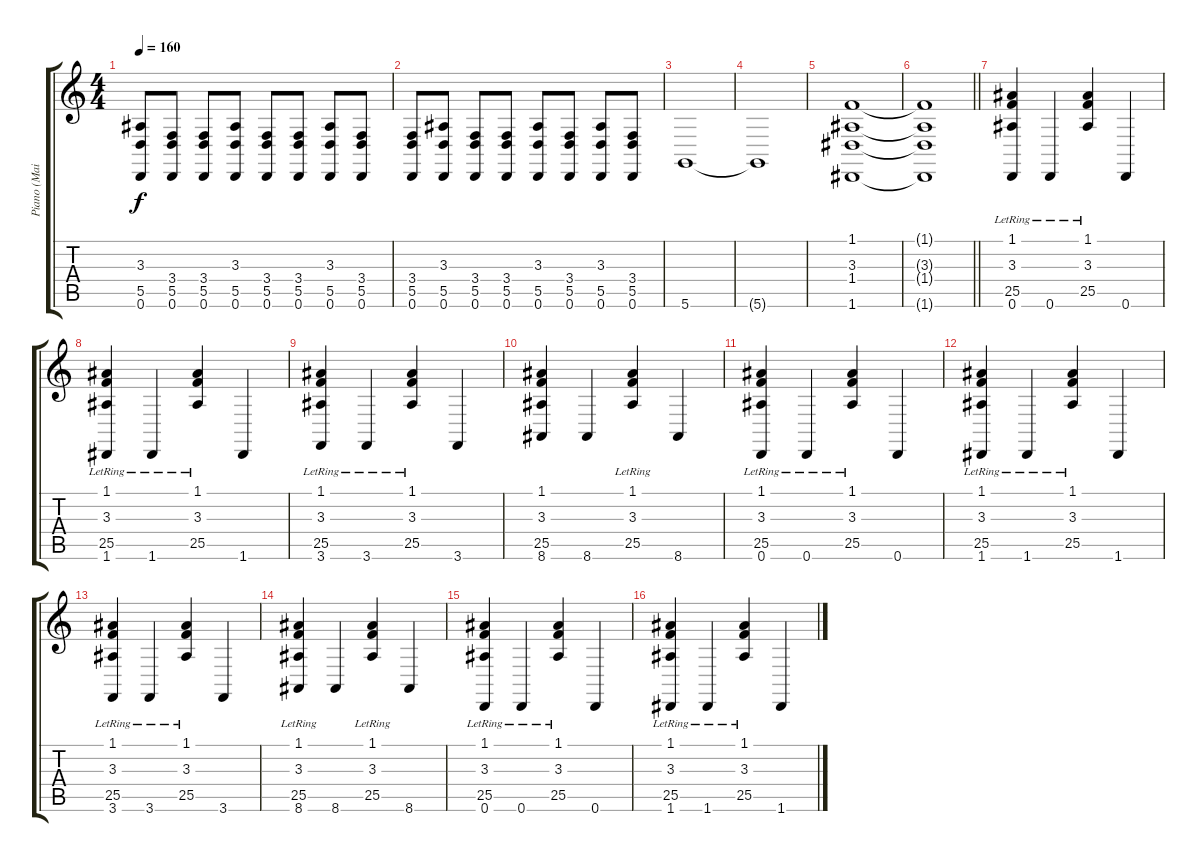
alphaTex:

\track ("Piano (Main)" "Piano (Mai") {instrument brightacousticpiano}
\staff {score tabs}
\tuning (E4 B3 G3 D3 A2 D2) {hide}
\ts (4 4)
\tempo 160
\clef g2
\ks c
(3.3 5.5 0.6).8{dy f} (3.4 5.5 0.6).8 (3.4 5.5 0.6).8 (3.3 5.5 0.6).8 (3.4 5.5 0.6).8 (3.4 5.5 0.6).8 (3.3 5.5 0.6).8 (3.4 5.5 0.6).8 |
(3.4 5.5 0.6).8 (3.3 5.5 0.6).8 (3.4 5.5 0.6).8 (3.4 5.5 0.6).8 (3.3 5.5 0.6).8 (3.4 5.5 0.6).8 (3.3 5.5 0.6).8 (3.4 5.5 0.6).8 |
5.6.1 |
5.6{t}.1 |
(1.1 3.3 1.4 1.6).1 |
\barLineRight lightlight
(1.1{t} 3.3{t} 1.4{t} 1.6{t}).1 |
\section ("" " ")
(1.1 3.3{lr} 25.5 0.6).4 0.6{lr}.4 (1.1 3.3{lr} 25.5).4 0.6.4 |
(1.1 3.3{lr} 25.5 1.6).4 1.6{lr}.4 (1.1 3.3{lr} 25.5).4 1.6.4 |
(1.1 3.3{lr} 25.5 3.6).4 3.6{lr}.4 (1.1 3.3{lr} 25.5).4 3.6.4 |
(1.1 3.3 25.5 8.6).4 8.6.4 (1.1 3.3{lr} 25.5).4 8.6.4 |
(1.1 3.3{lr} 25.5 0.6).4 0.6{lr}.4 (1.1 3.3{lr} 25.5).4 0.6.4 |
(1.1 3.3{lr} 25.5 1.6).4 1.6{lr}.4 (1.1 3.3{lr} 25.5).4 1.6.4 |
(1.1 3.3{lr} 25.5 3.6).4 3.6{lr}.4 (1.1 3.3{lr} 25.5).4 3.6.4 |
(1.1 3.3{lr} 25.5 8.6).4 8.6.4 (1.1 3.3{lr} 25.5).4 8.6.4 |
(1.1 3.3{lr} 25.5 0.6).4 0.6{lr}.4 (1.1 3.3{lr} 25.5).4 0.6.4 |
(1.1 3.3{lr} 25.5 1.6).4 1.6{lr}.4 (1.1 3.3{lr} 25.5).4 1.6.4
